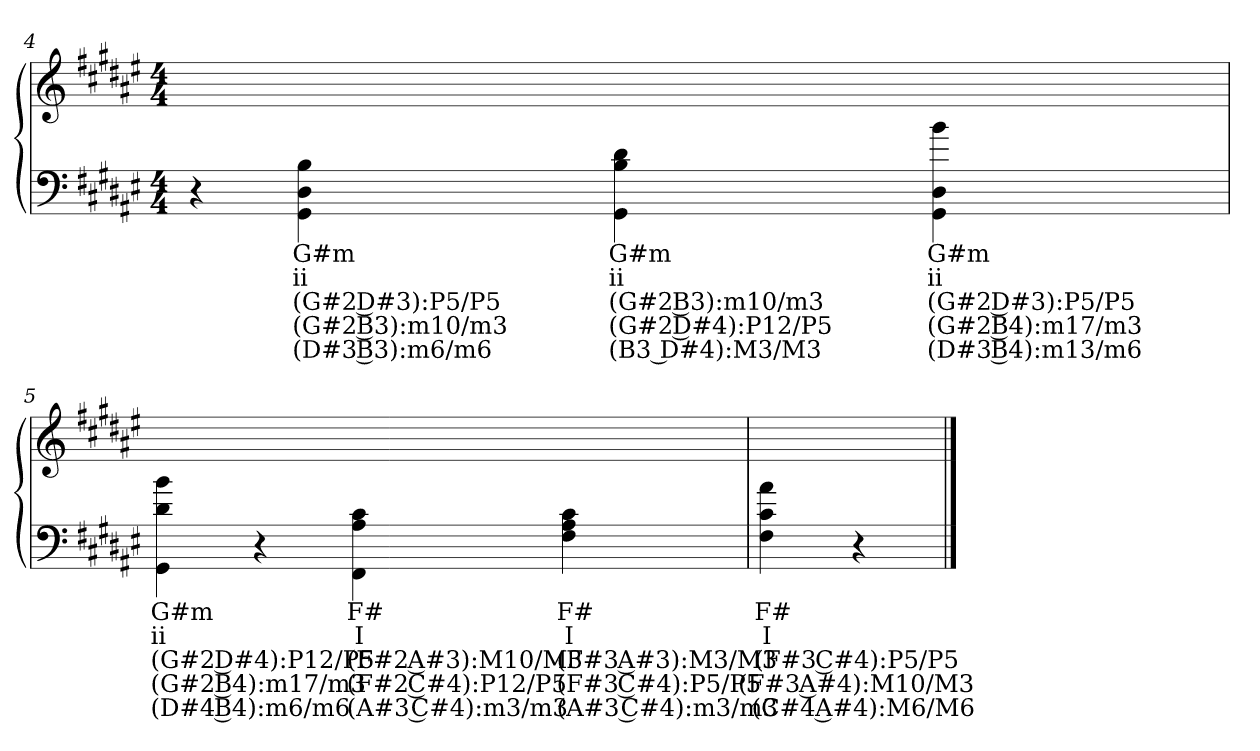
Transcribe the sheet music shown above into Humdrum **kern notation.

**kern	**text	**text	**text	**text	**text	**kern
*part2	*part2	*part2	*part2	*part2	*part2	*part1
*staff2	*staff2	*staff2	*staff2	*staff2	*staff2	*staff1
*clefF4	*	*	*	*	*	*clefG2
*k[f#c#g#d#a#e#]	*	*	*	*	*	*k[f#c#g#d#a#e#]
*F#:	*	*	*	*	*	*F#:
*M4/4	*	*	*	*	*	*M4/4
=4	=4	=4	=4	=4	=4	=4
4r	.	.	.	.	.	1ryy
4GG# 4D# 4B	G#m	ii	(G#2 D#3):P5/P5	(G#2 B3):m10/m3	(D#3 B3):m6/m6	.
4GG# 4B 4d#	G#m	ii	(G#2 B3):m10/m3	(G#2 D#4):P12/P5	(B3 D#4):M3/M3	.
4GG# 4D# 4b	G#m	ii	(G#2 D#3):P5/P5	(G#2 B4):m17/m3	(D#3 B4):m13/m6	.
=5	=5	=5	=5	=5	=5	=5
4GG# 4d# 4b	G#m	ii	(G#2 D#4):P12/P5	(G#2 B4):m17/m3	(D#4 B4):m6/m6	1ryy
4r	.	.	.	.	.	.
4FF# 4A# 4c#	F#	I	(F#2 A#3):M10/M3	(F#2 C#4):P12/P5	(A#3 C#4):m3/m3	.
4F# 4A# 4c#	F#	I	(F#3 A#3):M3/M3	(F#3 C#4):P5/P5	(A#3 C#4):m3/m3	.
=6	=6	=6	=6	=6	=6	=6
4F# 4c# 4a#	F#	I	(F#3 C#4):P5/P5	(F#3 A#4):M10/M3	(C#4 A#4):M6/M6	2ryy
4r	.	.	.	.	.	.
==	==	==	==	==	==	==
*-	*-	*-	*-	*-	*-	*-
